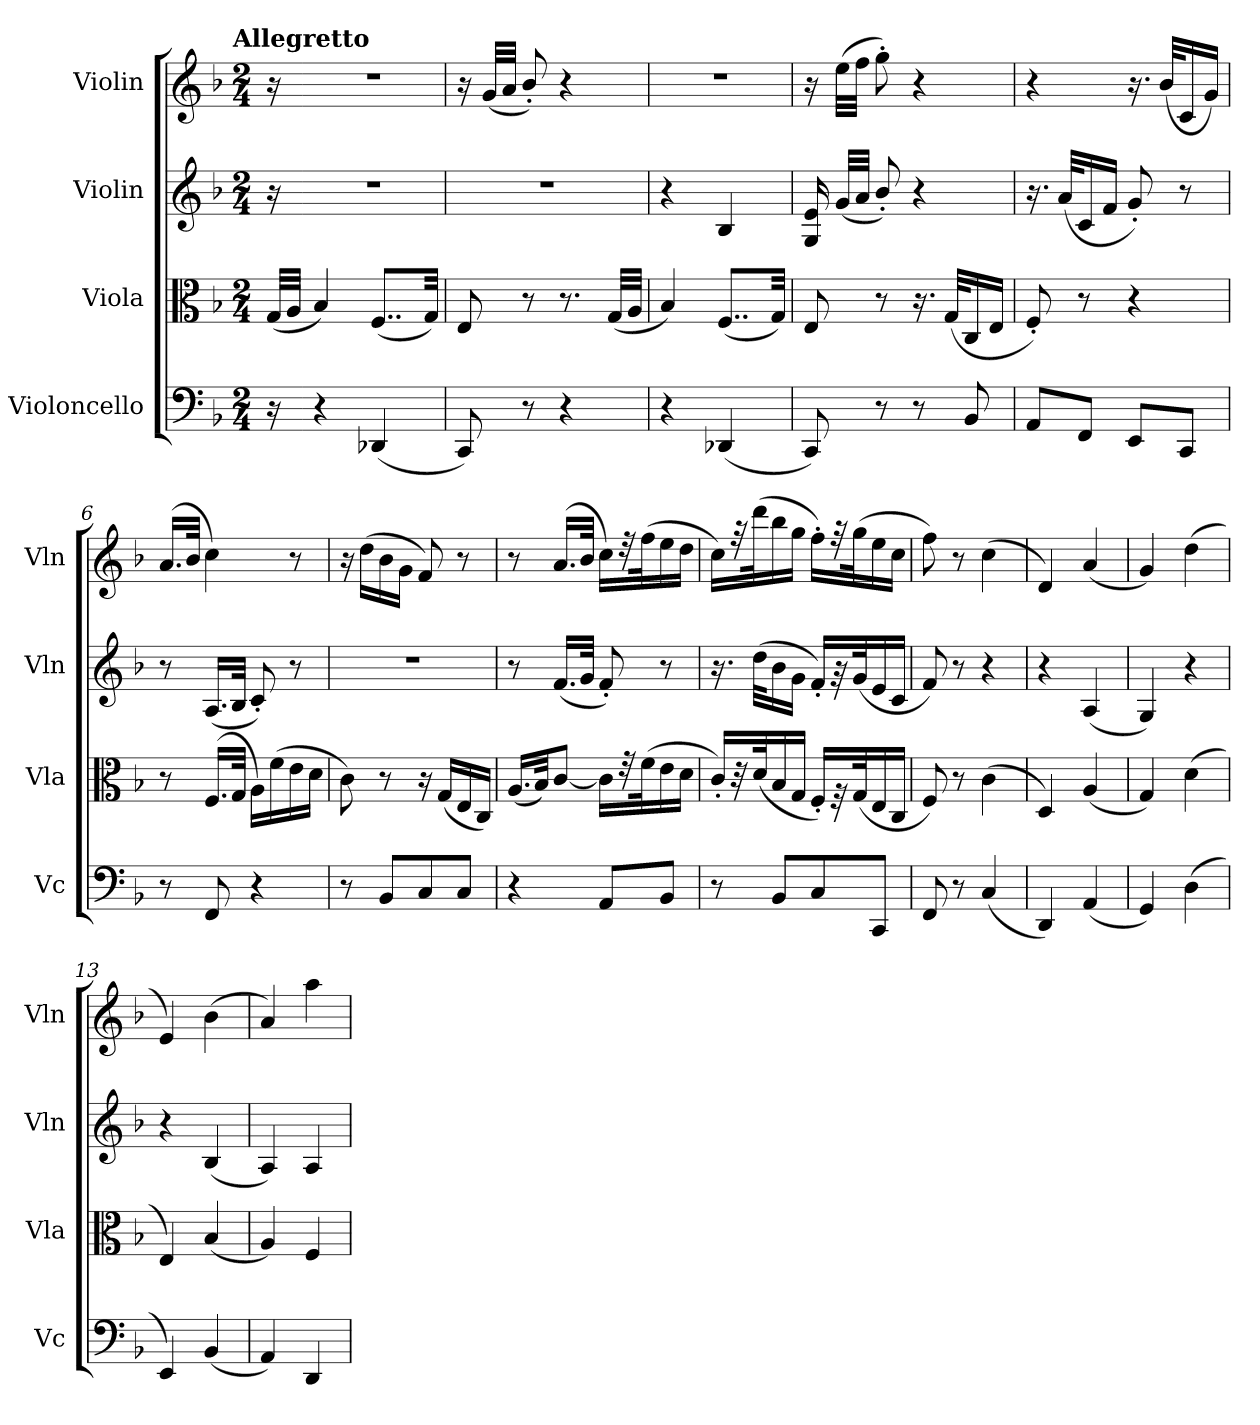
**kern	**kern	**kern	**kern
*part4	*part3	*part2	*part1
*staff4	*staff3	*staff2	*staff1
*I"Violoncello	*I"Viola	*I"Violin	*I"Violin
*I'Vc	*I'Vla	*I'Vln	*I'Vln
*clefF4	*clefC3	*clefG2	*clefG2
*k[b-]	*k[b-]	*k[b-]	*k[b-]
*F:	*F:	*F:	*F:
!!LO:TX:omd:t=Allegretto
*M2/4	*M2/4	*M2/4	*M2/4
*MM82	*MM82	*MM82	*MM82
=	=	=	=
16r	(32G/LLL	16r	16r
.	32A/JJJ	.	.
=1-	=1-	=1-	=1-
4r	4B-/)	2r	2r
(4DD-X/	(8..F/L	.	.
.	32G/Jkk)	.	.
=2	=2	=2	=2
8CC/)	8E/	2r	16r
.	.	.	(32g/LLL
.	.	.	32a/JJJ
8r	8r	.	8b-'/)
4r	8.r	.	4r
.	(32G/LLL	.	.
.	32A/JJJ	.	.
=3	=3	=3	=3
4r	4B-/)	4r	2r
(4DD-X/	(8..F/L	4B-/	.
.	32G/Jkk)	.	.
=4	=4	=4	=4
8CC/)	8E/	16G/ 16e/	16r
.	.	(32g/LLL	(32ee\LLL
.	.	32a/JJJ	32ff\JJJ
8r	8r	8b-'/)	8gg'\)
8r	16.r	4r	4r
.	(32G/KLL	.	.
8BB-/	16C/	.	.
.	16E/JJ	.	.
=5	=5	=5	=5
8AA/L	8F'/)	16.r	4r
.	.	(32a/KLL	.
8FF/J	8r	16c/	.
.	.	16f/JJ	.
8EE/L	4r	8g'/)	16.r
.	.	.	(32b-/KLL
8CC/J	.	8r	16c/
.	.	.	16g/JJ)
=6	=6	=6	=6
8r	8r	8r	(16.a/LL
.	.	.	32b-/JJk
8FF/	(16.F/LL	(16.A/LL	4cc\)
.	32G/JJk	32B-/JJk	.
4r	16A\LL)	8c'/)	.
.	(16f\	.	.
.	16e\	8r	8r
.	16d\JJ	.	.
=7	=7	=7	=7
8r	8c\)	2r	16r
.	.	.	(16dd\LL
8BB-/L	8r	.	16b-\
.	.	.	16g\JJ
8C/	16r	.	8f/)
.	(16G/LL	.	.
8C/J	16E/	.	8r
.	16C/JJ)	.	.
=8	=8	=8	=8
4r	(16.A/LL	8r	8r
.	32B-/JK)	.	.
.	[8c/J	(16.f/LL	(16.a/LL
.	.	32g/JJk	32b-/JJk
8AA/L	16c\LL]	8f'/)	16cc\LL)
.	32r	.	32r
.	(32f\K	.	(32ff\K
8BB-/J	16e\	8r	16ee\
.	16d\JJ	.	16dd\JJ
=9	=9	=9	=9
8r	16c'/LL)	16.r	16cc\LL)
.	32r	.	32r
.	(32d/K	(32dd\KLL	(32ddd\K
8BB-/L	16B-/	16b-\	16bb-\
.	16G/JJ	16g\JJ	16gg\JJ
8C/	16F'/LL)	16f'/LL)	16ff'\LL)
.	32r	32r	32r
.	(32G/K	(32g/K	(32gg\K
8CC/J	16E/	16e/	16ee\
.	16C/JJ	16c/JJ	16cc\JJ
=10	=10	=10	=10
8FF/	8F/)	8f/)	8ff\)
8r	8r	8r	8r
(4C/	(4c\	4r	(4cc\
=11	=11	=11	=11
4DD/)	4D/)	4r	4d/)
(4AA/	(4A/	(4A/	(4a/
=12	=12	=12	=12
4GG/)	4G/)	4G/)	4g/)
(4D\	(4d\	4r	(4dd\
=13	=13	=13	=13
4EE/)	4E/)	4r	4e/)
(4BB-/	(4B-/	(4B-/	(4b-\
=14	=14	=14	=14
4AA/)	4A/)	4A/)	4a/)
4DD/	4F/	4A/	4aa\
=	=	=	=
*-	*-	*-	*-
